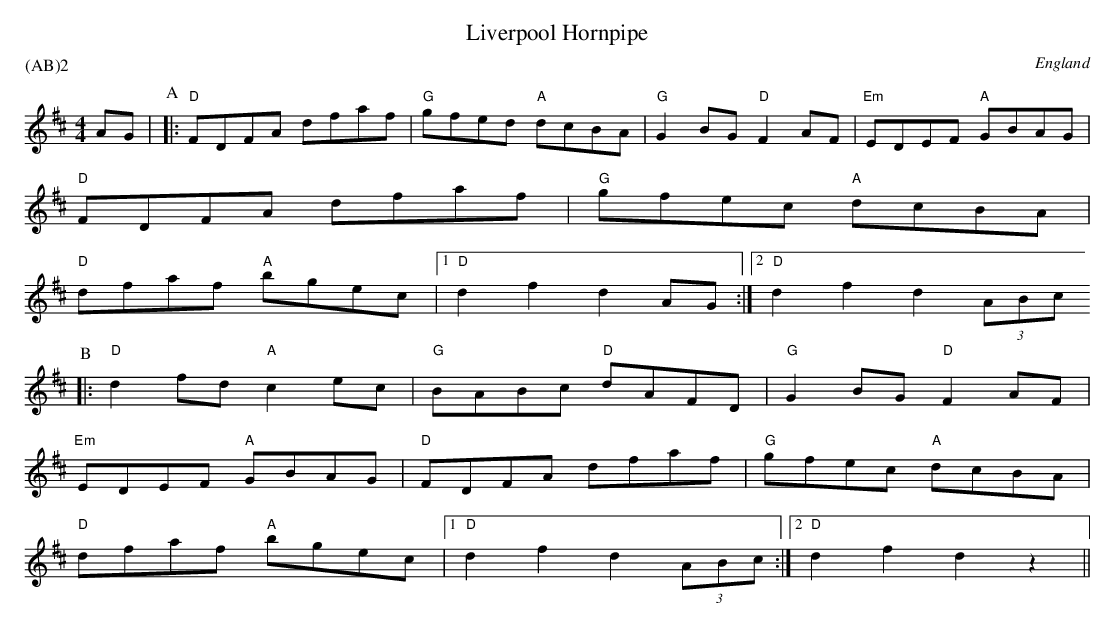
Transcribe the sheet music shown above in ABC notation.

X:1
T:Liverpool Hornpipe
M:4/4
P:(AB)2
O:England
K:D
AG|\
P:A
|:  "D" FDFA dfaf| "G" gfed  "A" dcBA | \
"G" G2BG "D" F2AF| "Em" EDEF "A" GBAG|
"D" FDFA dfaf| "G" gfec "A" dcBA|
"D" dfaf "A" bgec|1 "D" d2f2 d2  AG :|2 "D" d2f2 d2 (3ABc
P:B
|: "D" d2fd "A" c2ec| "G" BABc "D" dAFD|"G" G2BG "D" F2AF|
 "Em" EDEF "A" GBAG | "D"FDFA  dfaf    | "G" gfec "A" dcBA|
"D" dfaf "A" bgec   |1  "D" d2f2 d2 (3ABc   :|2 "D" d2f2 d2 z2 ||
